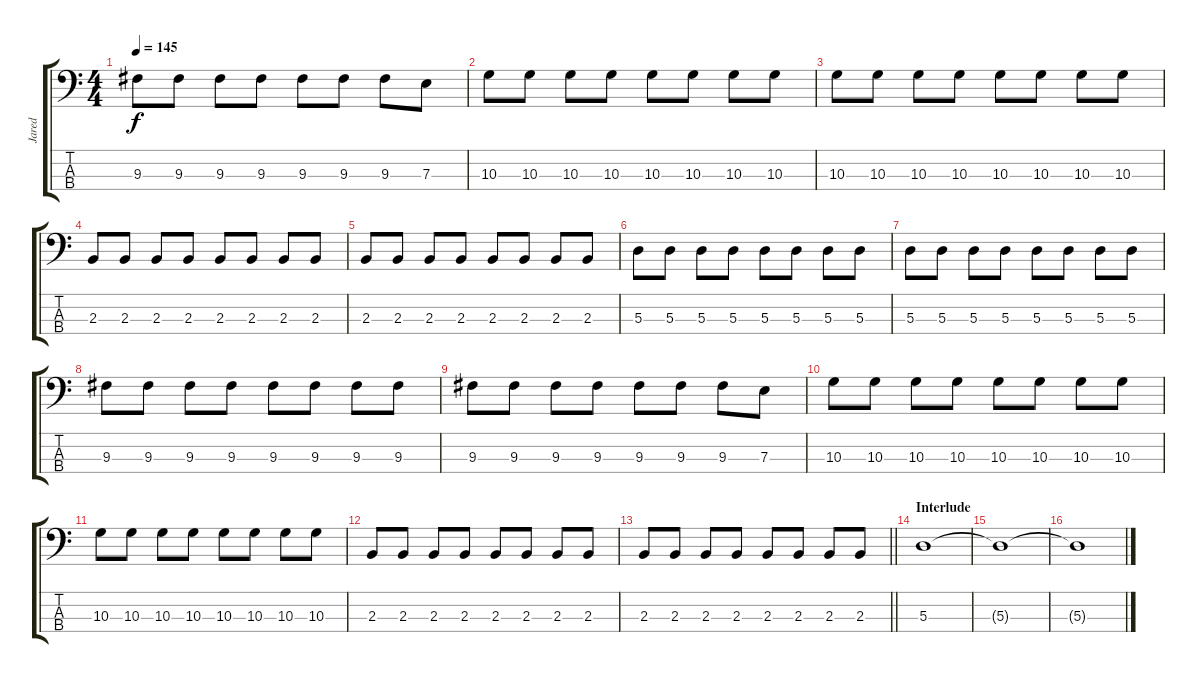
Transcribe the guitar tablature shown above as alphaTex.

\track ("Jared" "Jared") {instrument electricbasspick}
\staff {score tabs}
\tuning (G2 D2 A1 E1) {hide}
\ts (4 4)
\tempo 145
\clef f4
\ks c
9.3.8{dy f} 9.3.8 9.3.8 9.3.8 9.3.8 9.3.8 9.3.8 7.3.8 |
10.3.8 10.3.8 10.3.8 10.3.8 10.3.8 10.3.8 10.3.8 10.3.8 |
10.3.8 10.3.8 10.3.8 10.3.8 10.3.8 10.3.8 10.3.8 10.3.8 |
2.3.8 2.3.8 2.3.8 2.3.8 2.3.8 2.3.8 2.3.8 2.3.8 |
2.3.8 2.3.8 2.3.8 2.3.8 2.3.8 2.3.8 2.3.8 2.3.8 |
5.3.8 5.3.8 5.3.8 5.3.8 5.3.8 5.3.8 5.3.8 5.3.8 |
5.3.8 5.3.8 5.3.8 5.3.8 5.3.8 5.3.8 5.3.8 5.3.8 |
9.3.8 9.3.8 9.3.8 9.3.8 9.3.8 9.3.8 9.3.8 9.3.8 |
9.3.8 9.3.8 9.3.8 9.3.8 9.3.8 9.3.8 9.3.8 7.3.8 |
10.3.8 10.3.8 10.3.8 10.3.8 10.3.8 10.3.8 10.3.8 10.3.8 |
10.3.8 10.3.8 10.3.8 10.3.8 10.3.8 10.3.8 10.3.8 10.3.8 |
2.3.8 2.3.8 2.3.8 2.3.8 2.3.8 2.3.8 2.3.8 2.3.8 |
\barLineRight lightlight
2.3.8 2.3.8 2.3.8 2.3.8 2.3.8 2.3.8 2.3.8 2.3.8 |
\section ("" "Interlude")
5.3.1 |
5.3{t}.1 |
5.3{t}.1
